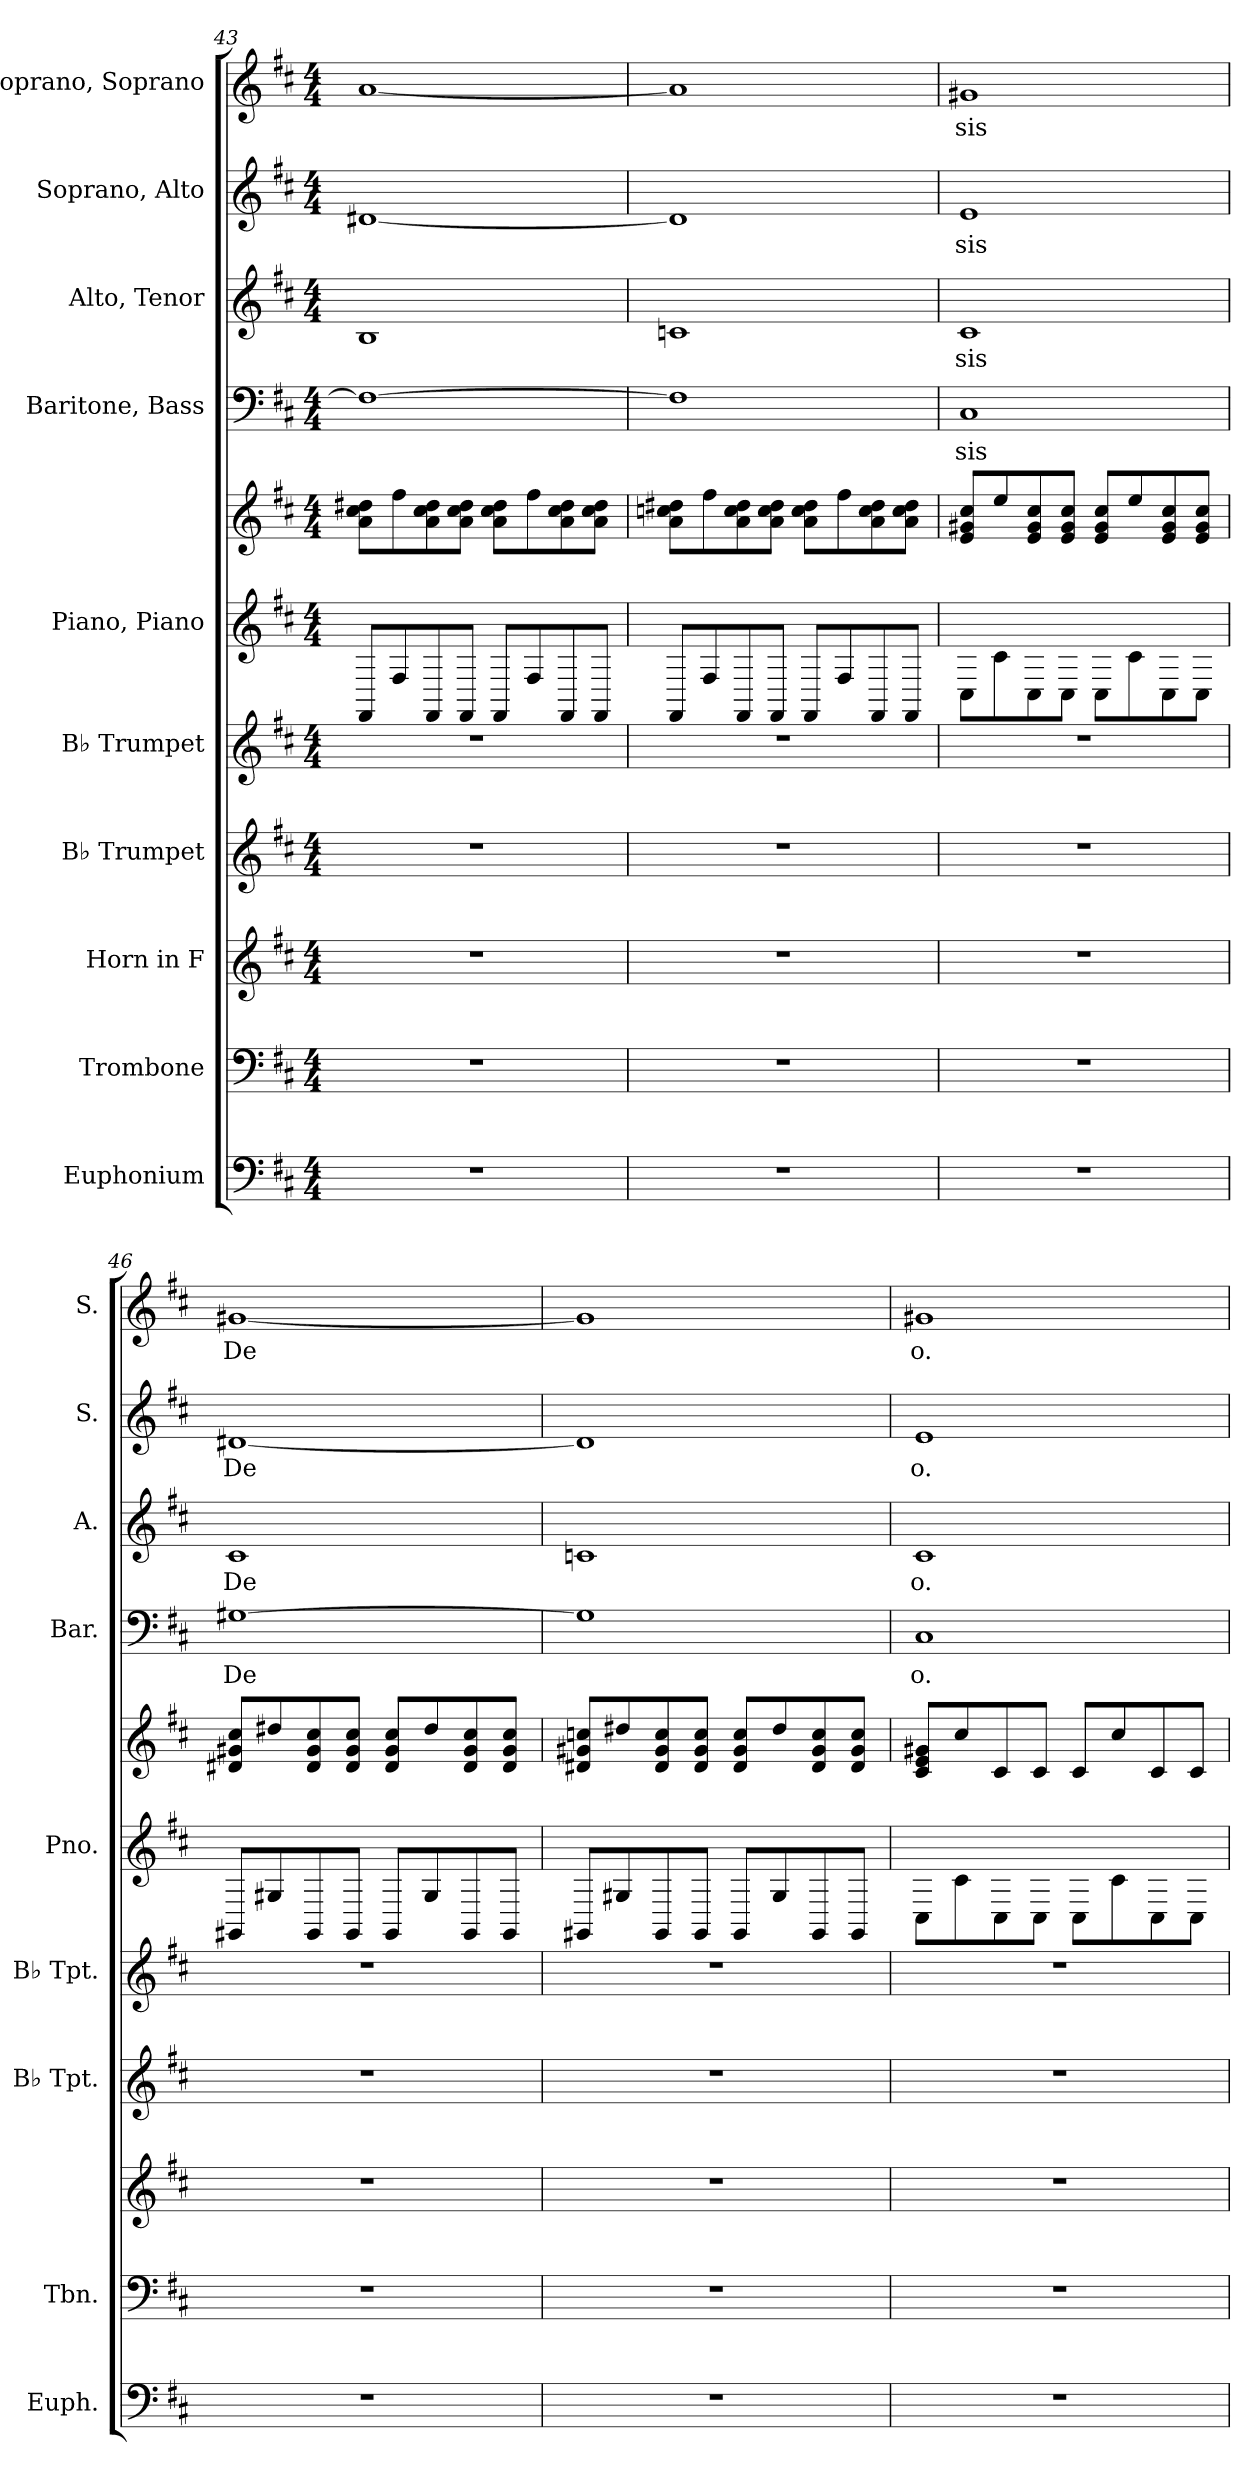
**kern	**kern	**kern	**kern	**kern	**kern	**kern	**kern	**text	**kern	**text	**kern	**text	**kern	**text
*part10	*part9	*part8	*part7	*part6	*part5	*part5	*part4	*part4	*part3	*part3	*part2	*part2	*part1	*part1
*staff11	*staff10	*staff9	*staff8	*staff7	*staff6	*staff5	*staff4	*staff4	*staff3	*staff3	*staff2	*staff2	*staff1	*staff1
*I"Euphonium	*I"Trombone	*I"Horn in F	*I"B♭ Trumpet	*I"B♭ Trumpet	*I"Piano, Piano	*	*I"Baritone, Bass	*	*I"Alto, Tenor	*	*I"Soprano, Alto	*	*I"Soprano, Soprano	*
*I'Euph.	*I'Tbn.	*	*I'B♭ Tpt.	*I'B♭ Tpt.	*I'Pno.	*	*I'Bar.	*	*I'A.	*	*I'S.	*	*I'S.	*
!!LO:PB:g=z
*clefF4	*clefF4	*clefG2	*clefG2	*clefG2	*clefG2	*clefG2	*clefF4	*	*clefG2	*	*clefG2	*	*clefG2	*
*	*	*ITrd4c7	*ITrd1c2	*ITrd1c2	*	*	*	*	*	*	*	*	*	*
*k[f#c#]	*k[f#c#]	*k[f#]	*k[]	*k[]	*k[f#c#]	*k[f#c#]	*k[f#c#]	*	*k[f#c#]	*	*k[f#c#]	*	*k[f#c#]	*
*M4/4	*M4/4	*M4/4	*M4/4	*M4/4	*M4/4	*M4/4	*M4/4	*	*M4/4	*	*M4/4	*	*M4/4	*
=43	=43	=43	=43	=43	=43	=43	=43	=43	=43	=43	=43	=43	=43	=43
1r	1r	1r	1r	1r	8FF#/L	8a\ 8cc#\ 8dd#X\L	1F#_	.	1B	.	[1d#X	.	[1a	.
.	.	.	.	.	8F#/	8ff#\	.	.	.	.	.	.	.	.
.	.	.	.	.	8FF#/	8a\ 8cc#\ 8dd#\	.	.	.	.	.	.	.	.
.	.	.	.	.	8FF#/J	8a\ 8cc#\ 8dd#\J	.	.	.	.	.	.	.	.
.	.	.	.	.	8FF#/L	8a\ 8cc#\ 8dd#\L	.	.	.	.	.	.	.	.
.	.	.	.	.	8F#/	8ff#\	.	.	.	.	.	.	.	.
.	.	.	.	.	8FF#/	8a\ 8cc#\ 8dd#\	.	.	.	.	.	.	.	.
.	.	.	.	.	8FF#/J	8a\ 8cc#\ 8dd#\J	.	.	.	.	.	.	.	.
=44	=44	=44	=44	=44	=44	=44	=44	=44	=44	=44	=44	=44	=44	=44
1r	1r	1r	1r	1r	8FF#/L	8a\ 8ccn\ 8dd#X\L	1F#]	.	1cn	.	1d#]	.	1a]	.
.	.	.	.	.	8F#/	8ff#\	.	.	.	.	.	.	.	.
.	.	.	.	.	8FF#/	8a\ 8cc\ 8dd#\	.	.	.	.	.	.	.	.
.	.	.	.	.	8FF#/J	8a\ 8cc\ 8dd#\J	.	.	.	.	.	.	.	.
.	.	.	.	.	8FF#/L	8a\ 8cc\ 8dd#\L	.	.	.	.	.	.	.	.
.	.	.	.	.	8F#/	8ff#\	.	.	.	.	.	.	.	.
.	.	.	.	.	8FF#/	8a\ 8cc\ 8dd#\	.	.	.	.	.	.	.	.
.	.	.	.	.	8FF#/J	8a\ 8cc\ 8dd#\J	.	.	.	.	.	.	.	.
=45	=45	=45	=45	=45	=45	=45	=45	=45	=45	=45	=45	=45	=45	=45
!	!	!	!	!	!	!	!	!LO:LY:b	!	!LO:LY:b	!	!LO:LY:b	!	!LO:LY:b
1r	1r	1r	1r	1r	8C#\L	8e/ 8g#X/ 8cc#/L	1C#	sis	1c#	sis	1e	sis	1g#X	sis
.	.	.	.	.	8c#\	8ee/	.	.	.	.	.	.	.	.
.	.	.	.	.	8C#\	8e/ 8g#/ 8cc#/	.	.	.	.	.	.	.	.
.	.	.	.	.	8C#\J	8e/ 8g#/ 8cc#/J	.	.	.	.	.	.	.	.
.	.	.	.	.	8C#\L	8e/ 8g#/ 8cc#/L	.	.	.	.	.	.	.	.
.	.	.	.	.	8c#\	8ee/	.	.	.	.	.	.	.	.
.	.	.	.	.	8C#\	8e/ 8g#/ 8cc#/	.	.	.	.	.	.	.	.
.	.	.	.	.	8C#\J	8e/ 8g#/ 8cc#/J	.	.	.	.	.	.	.	.
!!LO:PB:g=z
=46	=46	=46	=46	=46	=46	=46	=46	=46	=46	=46	=46	=46	=46	=46
!	!	!	!	!	!	!	!	!LO:LY:b	!	!LO:LY:b	!	!LO:LY:b	!	!LO:LY:b
1r	1r	1r	1r	1r	8GG#X/L	8d#X/ 8g#X/ 8cc#/L	[1G#X	De	1c#	De	[1d#X	De	[1g#X	De
.	.	.	.	.	8G#X/	8dd#X/	.	.	.	.	.	.	.	.
.	.	.	.	.	8GG#/	8d#/ 8g#/ 8cc#/	.	.	.	.	.	.	.	.
.	.	.	.	.	8GG#/J	8d#/ 8g#/ 8cc#/J	.	.	.	.	.	.	.	.
.	.	.	.	.	8GG#/L	8d#/ 8g#/ 8cc#/L	.	.	.	.	.	.	.	.
.	.	.	.	.	8G#/	8dd#/	.	.	.	.	.	.	.	.
.	.	.	.	.	8GG#/	8d#/ 8g#/ 8cc#/	.	.	.	.	.	.	.	.
.	.	.	.	.	8GG#/J	8d#/ 8g#/ 8cc#/J	.	.	.	.	.	.	.	.
=47	=47	=47	=47	=47	=47	=47	=47	=47	=47	=47	=47	=47	=47	=47
1r	1r	1r	1r	1r	8GG#X/L	8d#X/ 8g#X/ 8ccn/L	1G#]	.	1cn	.	1d#]	.	1g#]	.
.	.	.	.	.	8G#X/	8dd#X/	.	.	.	.	.	.	.	.
.	.	.	.	.	8GG#/	8d#/ 8g#/ 8cc/	.	.	.	.	.	.	.	.
.	.	.	.	.	8GG#/J	8d#/ 8g#/ 8cc/J	.	.	.	.	.	.	.	.
.	.	.	.	.	8GG#/L	8d#/ 8g#/ 8cc/L	.	.	.	.	.	.	.	.
.	.	.	.	.	8G#/	8dd#/	.	.	.	.	.	.	.	.
.	.	.	.	.	8GG#/	8d#/ 8g#/ 8cc/	.	.	.	.	.	.	.	.
.	.	.	.	.	8GG#/J	8d#/ 8g#/ 8cc/J	.	.	.	.	.	.	.	.
=48	=48	=48	=48	=48	=48	=48	=48	=48	=48	=48	=48	=48	=48	=48
!	!	!	!	!	!	!	!	!LO:LY:b	!	!LO:LY:b	!	!LO:LY:b	!	!LO:LY:b
1r	1r	1r	1r	1r	8C#\L	8c#/ 8e/ 8g#X/L	1C#	o.	1c#	o.	1e	o.	1g#X	o.
.	.	.	.	.	8c#\	8cc#/	.	.	.	.	.	.	.	.
.	.	.	.	.	8C#\	8c#/	.	.	.	.	.	.	.	.
.	.	.	.	.	8C#\J	8c#/J	.	.	.	.	.	.	.	.
.	.	.	.	.	8C#\L	8c#/L	.	.	.	.	.	.	.	.
.	.	.	.	.	8c#\	8cc#/	.	.	.	.	.	.	.	.
.	.	.	.	.	8C#\	8c#/	.	.	.	.	.	.	.	.
.	.	.	.	.	8C#\J	8c#/J	.	.	.	.	.	.	.	.
=	=	=	=	=	=	=	=	=	=	=	=	=	=	=
*-	*-	*-	*-	*-	*-	*-	*-	*-	*-	*-	*-	*-	*-	*-
